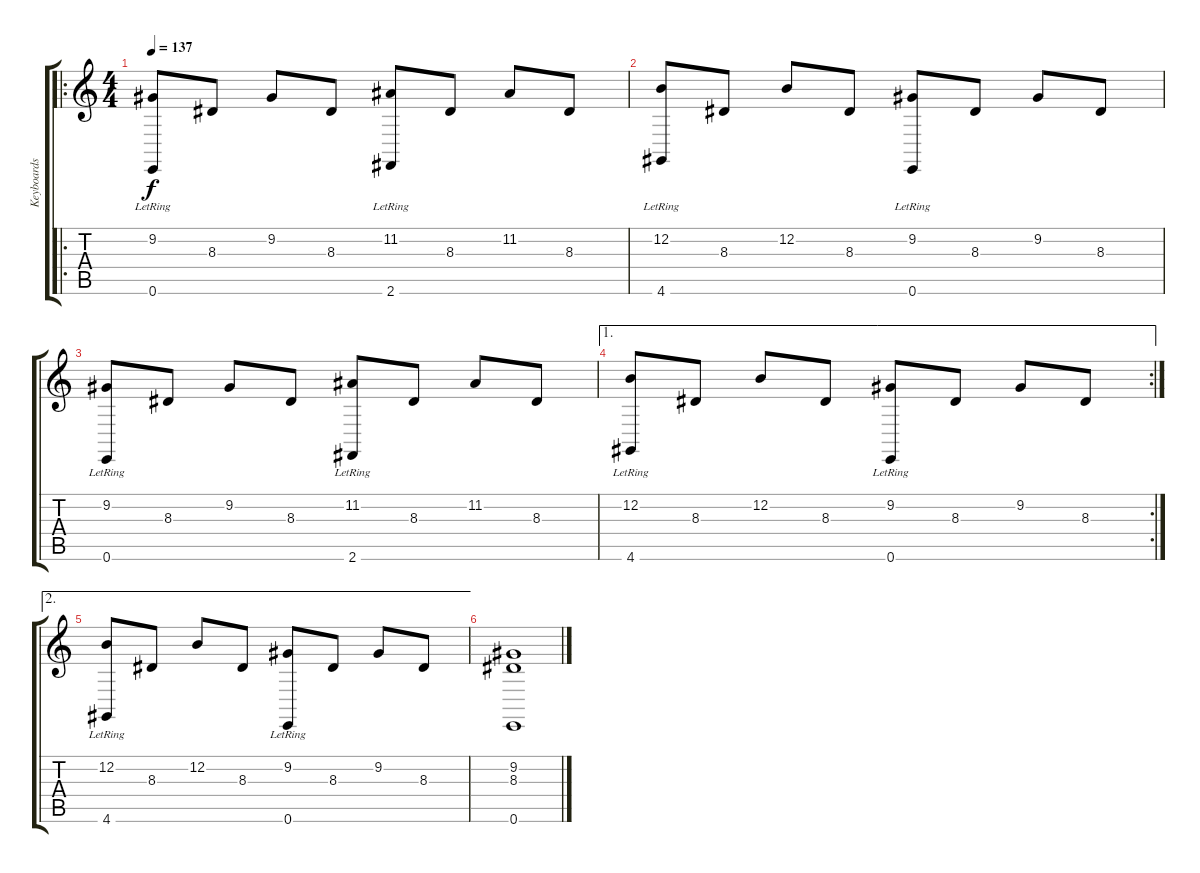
\track ("Keyboards 3" "Keyboards ") {instrument fx4atmosphere}
\staff {score tabs}
\tuning (E4 B3 G3 D3 A2 E2) {hide}
\ro
\ts (4 4)
\tempo 137
\clef g2
\ks c
(9.2 0.6{lr}).8{dy f volume 16 balance 16} 8.3.8 9.2.8 8.3.8 (11.2 2.6{lr}).8 8.3.8 11.2.8 8.3.8 |
(12.2 4.6{lr}).8 8.3.8 12.2.8 8.3.8 (9.2 0.6{lr}).8 8.3.8 9.2.8 8.3.8 |
(9.2 0.6{lr}).8 8.3.8 9.2.8 8.3.8 (11.2 2.6{lr}).8 8.3.8 11.2.8 8.3.8 |
\ae 1
\rc 2
(12.2 4.6{lr}).8 8.3.8 12.2.8 8.3.8 (9.2 0.6{lr}).8 8.3.8 9.2.8 8.3.8 |
\ae 2
(12.2 4.6{lr}).8 8.3.8 12.2.8 8.3.8 (9.2 0.6{lr}).8 8.3.8 9.2.8 8.3.8 |
(9.2 8.3 0.6).1
